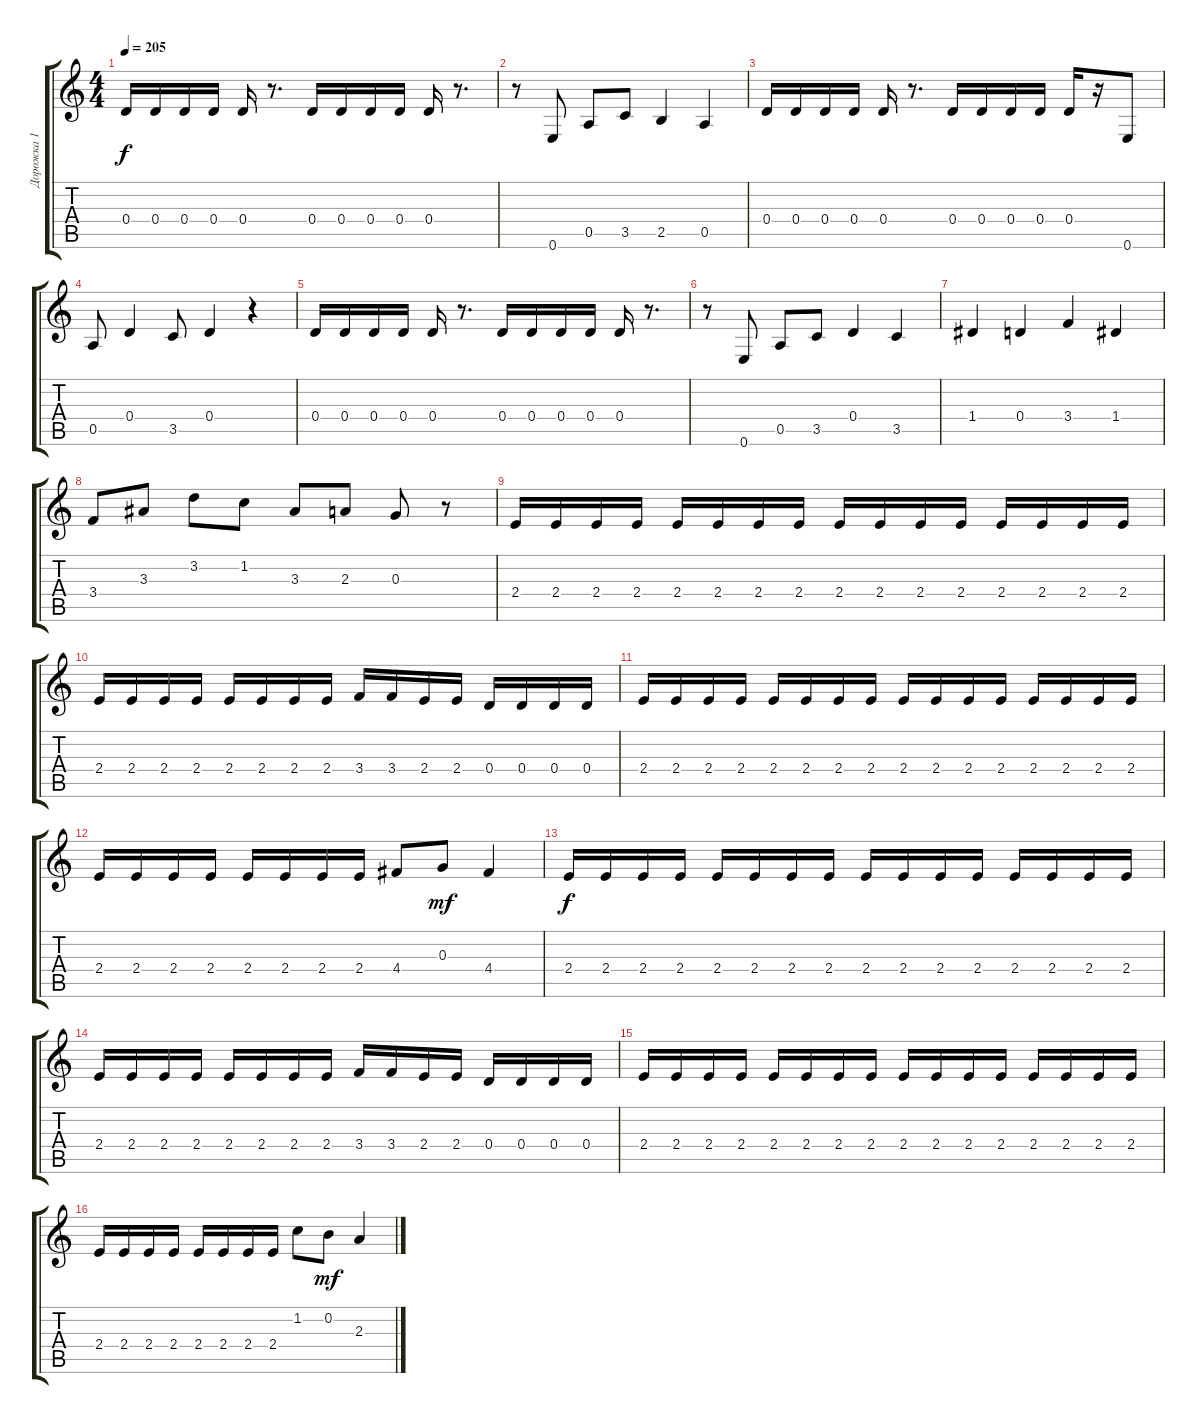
\track ("Дорожка 1" "Дорожка 1") {instrument distortionguitar}
\staff {score tabs}
\tuning (E4 B3 G3 D3 A2 E2) {hide}
\ts (4 4)
\tempo 205
\clef g2
\ks c
0.4.16{dy f} 0.4.16 0.4.16 0.4.16 0.4.16 r.8{d} 0.4.16 0.4.16 0.4.16 0.4.16 0.4.16 r.8{d} |
r.8 0.6.8 0.5.8 3.5.8 2.5.4 0.5.4 |
0.4.16 0.4.16 0.4.16 0.4.16 0.4.16 r.8{d} 0.4.16 0.4.16 0.4.16 0.4.16 0.4.16 r.16 0.6.8 |
0.5.8 0.4.4 3.5.8 0.4.4 r.4 |
0.4.16 0.4.16 0.4.16 0.4.16 0.4.16 r.8{d} 0.4.16 0.4.16 0.4.16 0.4.16 0.4.16 r.8{d} |
r.8 0.6.8 0.5.8 3.5.8 0.4.4 3.5.4 |
1.4.4 0.4.4 3.4.4 1.4.4 |
3.4.8 3.3.8 3.2.8 1.2.8 3.3.8 2.3.8 0.3.8 r.8 |
2.4.16 2.4.16 2.4.16 2.4.16 2.4.16 2.4.16 2.4.16 2.4.16 2.4.16 2.4.16 2.4.16 2.4.16 2.4.16 2.4.16 2.4.16 2.4.16 |
2.4.16 2.4.16 2.4.16 2.4.16 2.4.16 2.4.16 2.4.16 2.4.16 3.4.16 3.4.16 2.4.16 2.4.16 0.4.16 0.4.16 0.4.16 0.4.16 |
2.4.16 2.4.16 2.4.16 2.4.16 2.4.16 2.4.16 2.4.16 2.4.16 2.4.16 2.4.16 2.4.16 2.4.16 2.4.16 2.4.16 2.4.16 2.4.16 |
2.4.16 2.4.16 2.4.16 2.4.16 2.4.16 2.4.16 2.4.16 2.4.16 4.4.8 0.3.8{dy mf} 4.4.4 |
2.4.16{dy f} 2.4.16 2.4.16 2.4.16 2.4.16 2.4.16 2.4.16 2.4.16 2.4.16 2.4.16 2.4.16 2.4.16 2.4.16 2.4.16 2.4.16 2.4.16 |
2.4.16 2.4.16 2.4.16 2.4.16 2.4.16 2.4.16 2.4.16 2.4.16 3.4.16 3.4.16 2.4.16 2.4.16 0.4.16 0.4.16 0.4.16 0.4.16 |
2.4.16 2.4.16 2.4.16 2.4.16 2.4.16 2.4.16 2.4.16 2.4.16 2.4.16 2.4.16 2.4.16 2.4.16 2.4.16 2.4.16 2.4.16 2.4.16 |
2.4.16 2.4.16 2.4.16 2.4.16 2.4.16 2.4.16 2.4.16 2.4.16 1.2.8 0.2.8{dy mf} 2.3.4
